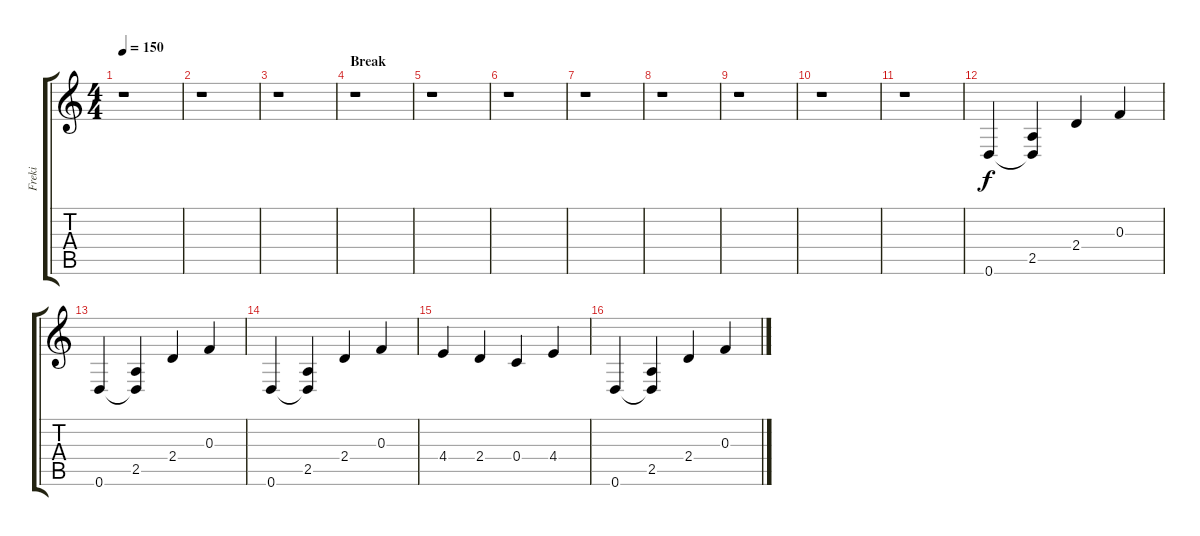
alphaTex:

\track ("Freki" "Freki") {instrument acousticguitarsteel}
\staff {score tabs}
\tuning (D4 A3 F3 C3 G2 D2) {hide}
\ts (4 4)
\tempo 150
\clef g2
\ks c
r.1{dy f} |
r.1 |
r.1 |
\section ("" "Break")
r.1 |
r.1 |
r.1 |
r.1 |
r.1 |
r.1 |
r.1 |
r.1 |
0.6.4 (2.5 0.6{t}).4 2.4.4 0.3.4 |
0.6.4 (2.5 0.6{t}).4 2.4.4 0.3.4 |
0.6.4 (2.5 0.6{t}).4 2.4.4 0.3.4 |
4.4.4 2.4.4 0.4.4 4.4.4 |
0.6.4 (2.5 0.6{t}).4 2.4.4 0.3.4
